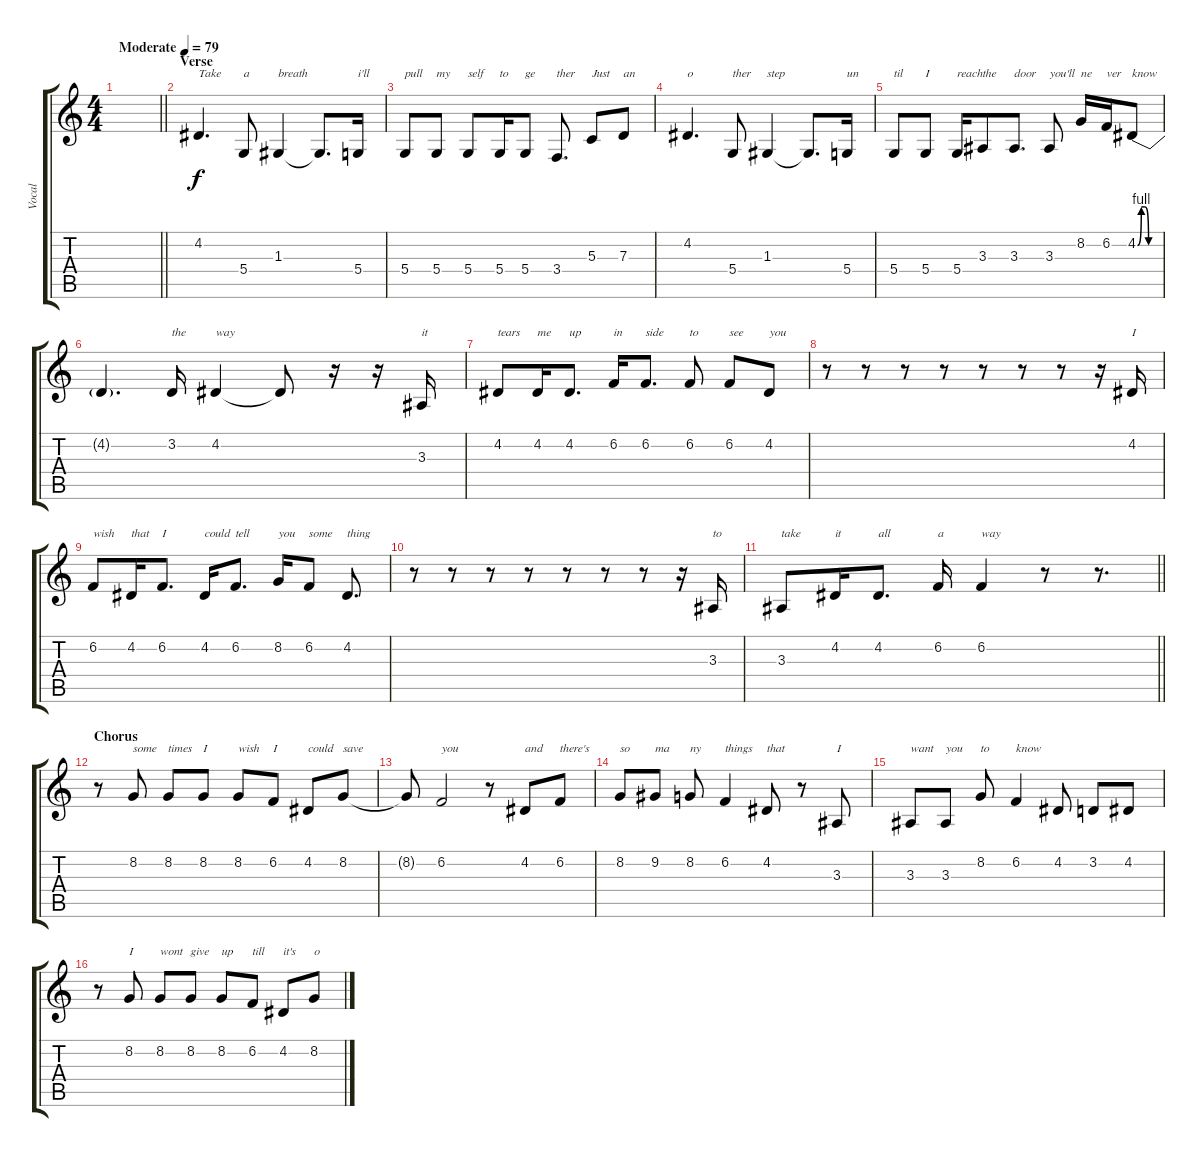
\track ("Vocal" "Vocal") {instrument sopranosax}
\staff {score tabs}
\tuning (E4 B3 G3 D3 A2 E2) {hide}
\ts (4 4)
\tempo (79 "Moderate")
\clef g2
\barLineRight lightlight
\ks c
|
\section ("" "Verse")
4.2.4{d txt "Take"} 5.4.8{txt "a"} 1.3.4{txt "breath"} 1.3{t}.8{d} 5.4.16{txt "i'll"} |
5.4.8{txt "pull"} 5.4.8{txt "my"} 5.4.8{txt "self"} 5.4.16{txt "to"} 5.4.8{txt "ge"} 3.4.8{d txt "ther"} 5.3.8{txt "Just"} 7.3.8{txt "an"} |
4.2.4{d txt "o"} 5.4.8{txt "ther"} 1.3.4{txt "step"} 1.3{t}.8{d} 5.4.16{txt "un"} |
5.4.8{txt "til"} 5.4.8{txt "I"} 5.4.16{txt "reach"} 3.3.8{txt "the"} 3.3.8{d txt "door"} 3.3.8{txt "you'll"} 8.2.16{txt "ne"} 6.2.16{txt "ver"} 4.2{be (custom 0 0 10 4 20 4 30 0 60 0)}.8{txt "know"} |
4.2{t}.4{d} 3.2.16{txt "the"} 4.2.4{txt "way"} 4.2{t}.8 r.16 r.16 3.3.16{txt "it"} |
4.2.8{txt "tears"} 4.2.16{txt "me"} 4.2.8{d txt "up"} 6.2.16{txt "in"} 6.2.8{d txt "side"} 6.2.8{txt "to"} 6.2.8{txt "see"} 4.2.8{txt "you"} |
r.8 r.8 r.8 r.8 r.8 r.8 r.8 r.16 4.2.16{txt "I"} |
6.2.8{txt "wish"} 4.2.16{txt "that"} 6.2.8{d txt "I"} 4.2.16{txt "could"} 6.2.8{d txt "tell"} 8.2.16{txt "you"} 6.2.8{txt "some"} 4.2.8{d txt "thing"} |
r.8 r.8 r.8 r.8 r.8 r.8 r.8 r.16 3.3.16{txt "to"} |
\barLineRight lightlight
3.3.8{txt "take"} 4.2.16{txt "it"} 4.2.8{d txt "all"} 6.2.16{txt "a"} 6.2.4{txt "way"} r.8 r.8{d} |
\section ("" "Chorus")
r.8 8.2.8{txt "some"} 8.2.8{txt "times"} 8.2.8{txt "I"} 8.2.8{txt "wish"} 6.2.8{txt "I"} 4.2.8{txt "could"} 8.2.8{txt "save"} |
8.2{t}.8 6.2.2{txt "you"} r.8 4.2.8{txt "and"} 6.2.8{txt "there's"} |
8.2.8{txt "so"} 9.2.8{txt "ma"} 8.2.8{txt "ny"} 6.2.4{txt "things"} 4.2.8{txt "that"} r.8 3.3.8{txt "I"} |
3.3.8{txt "want"} 3.3.8{txt "you"} 8.2.8{txt "to"} 6.2.4{txt "know"} 4.2.8 3.2.8 4.2.8 |
r.8 8.2.8{txt "I"} 8.2.8{txt "wont"} 8.2.8{txt "give"} 8.2.8{txt "up"} 6.2.8{txt "till"} 4.2.8{txt "it's"} 8.2.8{txt "o"}
